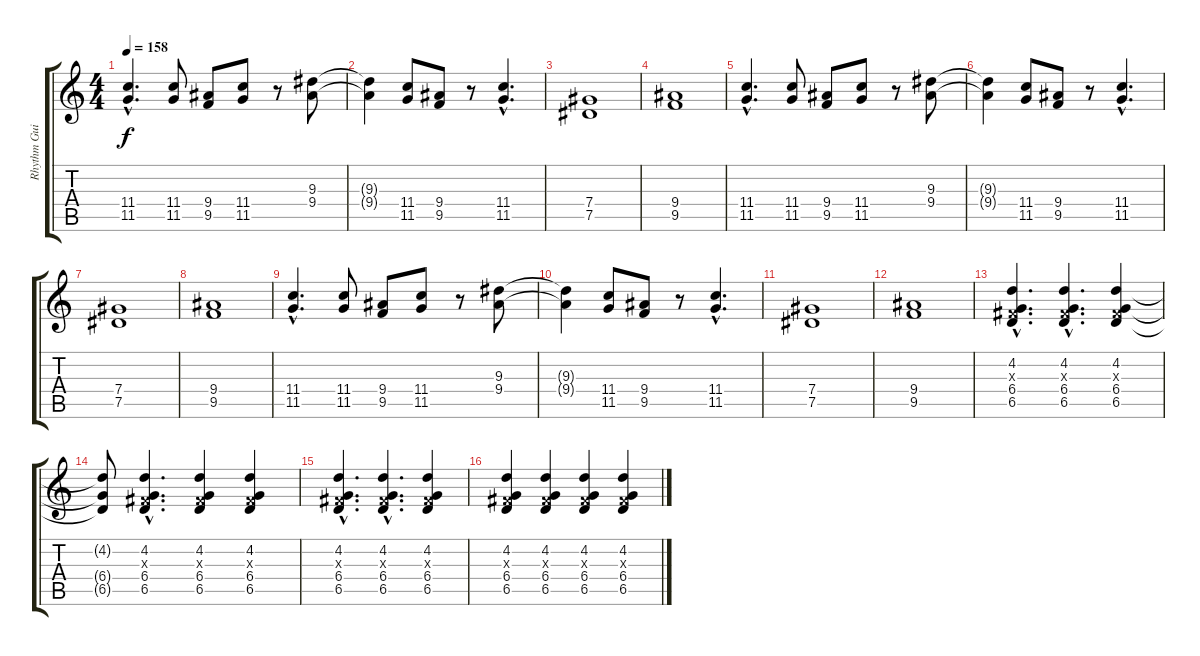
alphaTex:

\track ("Rhythm Guitar (Axel's Fingering)" "Rhythm Gui") {instrument distortionguitar}
\staff {score tabs}
\tuning (Eb4 Bb3 Gb3 Db3 Ab2 Eb2) {hide}
\ts (4 4)
\tempo 158
\clef g2
\ks c
(11.4{hac} 11.5{hac}).4{d dy f} (11.4 11.5).8 (9.4 9.5).8 (11.4 11.5).8 r.8 (9.3 9.4).8 |
(9.3{t} 9.4{t}).4 (11.4 11.5).8 (9.4 9.5).8 r.8 (11.4{hac} 11.5{hac}).4{d} |
(7.4 7.5).1 |
(9.4 9.5).1 |
(11.4{hac} 11.5{hac}).4{d} (11.4 11.5).8 (9.4 9.5).8 (11.4 11.5).8 r.8 (9.3 9.4).8 |
(9.3{t} 9.4{t}).4 (11.4 11.5).8 (9.4 9.5).8 r.8 (11.4{hac} 11.5{hac}).4{d} |
(7.4 7.5).1 |
(9.4 9.5).1 |
(11.4{hac} 11.5{hac}).4{d} (11.4 11.5).8 (9.4 9.5).8 (11.4 11.5).8 r.8 (9.3 9.4).8 |
(9.3{t} 9.4{t}).4 (11.4 11.5).8 (9.4 9.5).8 r.8 (11.4{hac} 11.5{hac}).4{d} |
(7.4 7.5).1 |
(9.4 9.5).1 |
(4.2{hac} 0.3{hac x} 6.4{hac} 6.5{hac}).4{d} (4.2{hac} 0.3{hac x} 6.4{hac} 6.5{hac}).4{d} (4.2 0.3{x} 6.4 6.5).4 |
(4.2{t} 6.4{t} 6.5{t}).8 (4.2{hac} 0.3{hac x} 6.4{hac} 6.5{hac}).4{d} (4.2 0.3{x} 6.4 6.5).4 (4.2 0.3{x} 6.4 6.5).4 |
(4.2{hac} 0.3{hac x} 6.4{hac} 6.5{hac}).4{d} (4.2{hac} 0.3{hac x} 6.4{hac} 6.5{hac}).4{d} (4.2 0.3{x} 6.4 6.5).4 |
(4.2 0.3{x} 6.4 6.5).4 (4.2 0.3{x} 6.4 6.5).4 (4.2 0.3{x} 6.4 6.5).4 (4.2 0.3{x} 6.4 6.5).4
